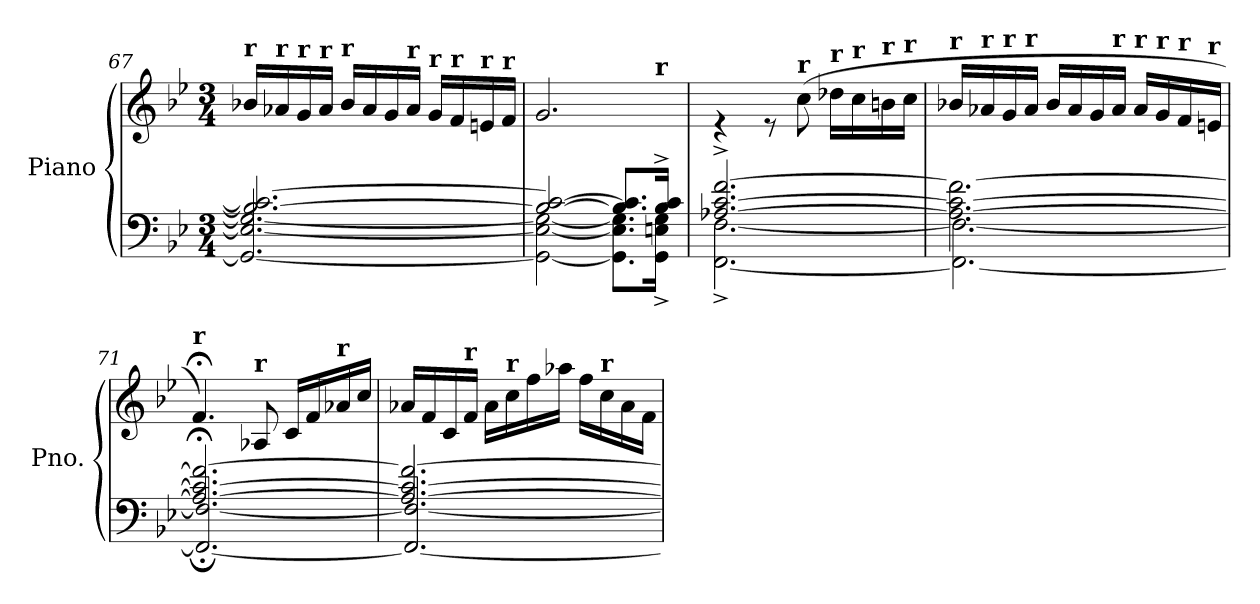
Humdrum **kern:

**kern	**kern
*part1	*part1
*staff2	*staff1
*I"Piano	*
*I'Pno.	*
*clefF4	*clefG2
*k[b-e-]	*k[b-e-]
*M3/4	*M3/4
=67	=67
*^	*
!	!	!LO:TX:a:B:t=r
2.B-/_ 2.c/_	2.GG/_ 2.E/_ 2.G/_	16b-X/LL
!	!	!LO:TX:a:B:t=r
.	.	16a-X/
!	!	!LO:TX:a:B:t=r
.	.	16g/
!	!	!LO:TX:a:B:t=r
.	.	16a-/JJ
!	!	!LO:TX:a:B:t=r
.	.	16b-/LL
.	.	16a-/
.	.	16g/
!	!	!LO:TX:a:B:t=r
.	.	16a-/JJ
!	!	!LO:TX:a:B:t=r
.	.	16g/LL
!	!	!LO:TX:a:B:t=r
.	.	16f/
!	!	!LO:TX:a:B:t=r
.	.	16en/
!	!	!LO:TX:a:B:t=r
.	.	16f/JJ
=68	=68	=68
!	!	!LO:TX:a:B:t=r
*	*	*^
2B-/_ 2c/_	2GG\_ 2E\_ 2G\_	2.g/	2ryy
8.B-/] 8.c/]L	8.GG\] 8.E\] 8.G\]L	.	8.ryy
!	!	!	!LO:TX:a:B:t=r
16B-/^ 16c/^Jk	16GG\^ 16En\^ 16G\^Jk	.	16ryy
*	*	*v	*v
=69	=69	=69
[2.A-X/^ [2.c/^ [2.f/^	[2.FF\^ [2.F\^	4re
.	.	8re
!	!	!LO:TX:a:B:t=r
.	.	(>8cc\
!	!	!LO:TX:a:B:t=r
.	.	16dd-X\LL
!	!	!LO:TX:a:B:t=r
.	.	16cc\
!	!	!LO:TX:a:B:t=r
.	.	16bn\
!	!	!LO:TX:a:B:t=r
.	.	16cc\JJ
!!LO:LB:g=z
=70	=70	=70
!	!	!LO:TX:a:B:t=r
2.A-\_ 2.c\_ 2.f\_	2.FF\_ 2.F\_	16b-X/LL
!	!	!LO:TX:a:B:t=r
.	.	16a-X/
!	!	!LO:TX:a:B:t=r
.	.	16g/
!	!	!LO:TX:a:B:t=r
.	.	16a-/JJ
.	.	16b-/LL
.	.	16a-/
.	.	16g/
!	!	!LO:TX:a:B:t=r
.	.	16a-/JJ
!	!	!LO:TX:a:B:t=r
.	.	16a-/LL
!	!	!LO:TX:a:B:t=r
.	.	16g/
!	!	!LO:TX:a:B:t=r
.	.	16f/
!	!	!LO:TX:a:B:t=r
.	.	16en/JJ
=71	=71	=71
!	!	!LO:TX:a:B:t=r
2.A-/_;< 2.c/_;< 2.f/_;<	2.FF/_; 2.F/_;	4.f;</)
!	!	!LO:TX:a:B:t=r
.	.	8A-X/
.	.	16c/LL
.	.	16f/
!	!	!LO:TX:a:B:t=r
.	.	16a-X/
.	.	16cc/JJ
=72	=72	=72
2.A-/_ 2.c/_ 2.f/_	2.FF/_ 2.F/_	16a-X/LL
.	.	16f/
.	.	16c/
!	!	!LO:TX:a:B:t=r
.	.	16f/JJ
.	.	16a-\LL
!	!	!LO:TX:a:B:t=r
.	.	16cc\
.	.	16ff\
.	.	16aa-X\JJ
.	.	16ff\LL
!	!	!LO:TX:a:B:t=r
.	.	16cc\
.	.	16a-\
.	.	16f\JJ
*v	*v	*
=	=
*-	*-
